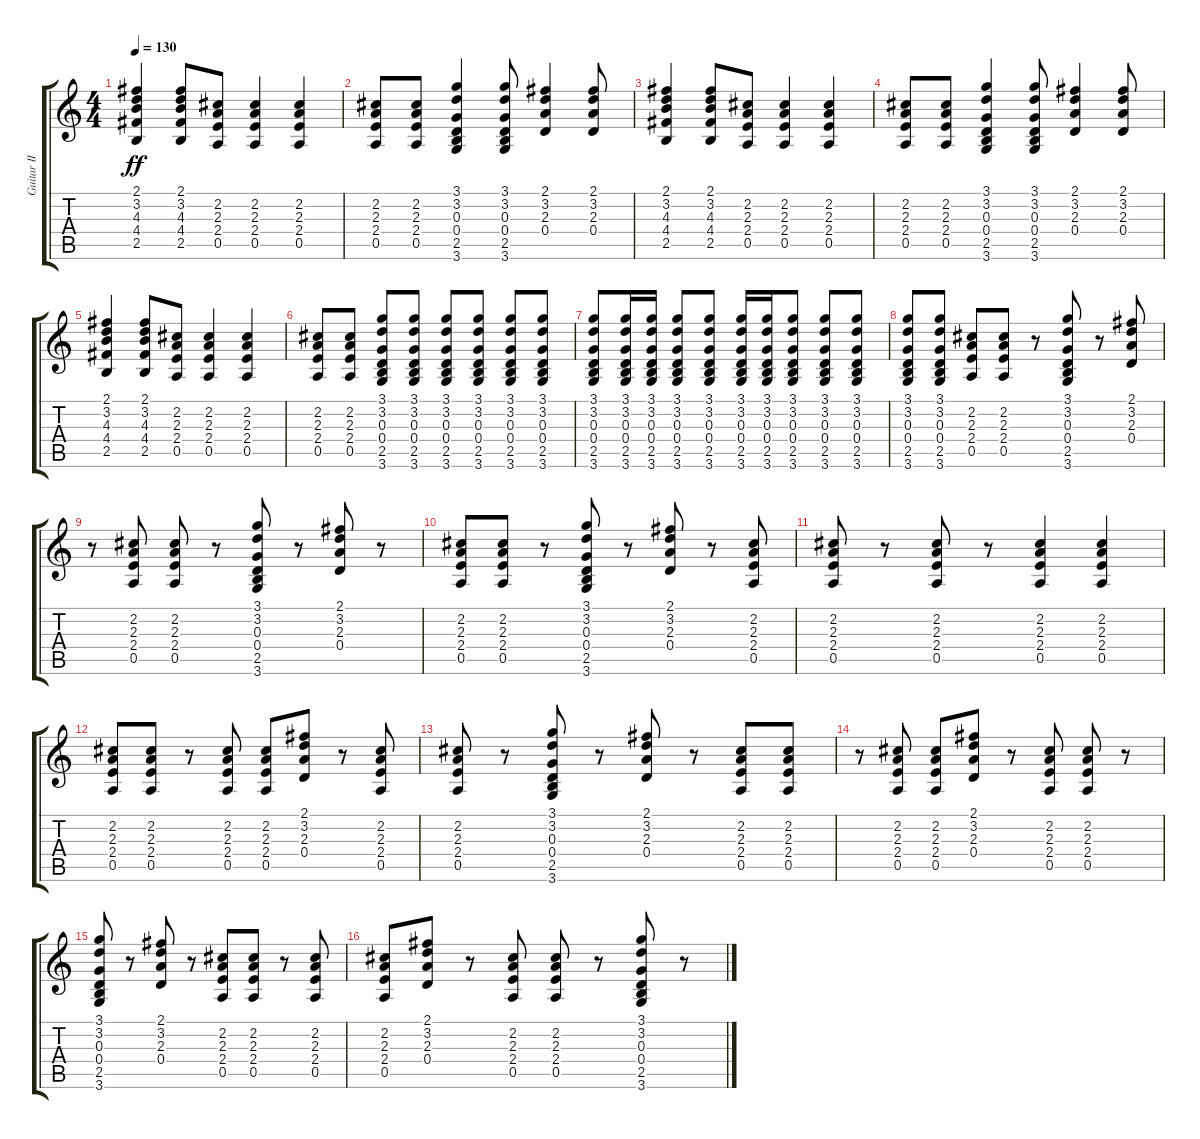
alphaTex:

\track ("Guitar II" "Guitar II") {instrument acousticguitarsteel}
\staff {score tabs}
\tuning (E4 B3 G3 D3 A2 E2) {hide}
\ts (4 4)
\tempo 130
\clef g2
\ks c
(2.1 3.2 4.3 4.4 2.5).4{dy ff} (2.1 3.2 4.3 4.4 2.5).8 (2.2 2.3 2.4 0.5).8 (2.2 2.3 2.4 0.5).4 (2.2 2.3 2.4 0.5).4 |
(2.2 2.3 2.4 0.5).8 (2.2 2.3 2.4 0.5).8 (3.1 3.2 0.3 0.4 2.5 3.6).4 (3.1 3.2 0.3 0.4 2.5 3.6).8 (2.1 3.2 2.3 0.4).4 (2.1 3.2 2.3 0.4).8 |
(2.1 3.2 4.3 4.4 2.5).4 (2.1 3.2 4.3 4.4 2.5).8 (2.2 2.3 2.4 0.5).8 (2.2 2.3 2.4 0.5).4 (2.2 2.3 2.4 0.5).4 |
(2.2 2.3 2.4 0.5).8 (2.2 2.3 2.4 0.5).8 (3.1 3.2 0.3 0.4 2.5 3.6).4 (3.1 3.2 0.3 0.4 2.5 3.6).8 (2.1 3.2 2.3 0.4).4 (2.1 3.2 2.3 0.4).8 |
(2.1 3.2 4.3 4.4 2.5).4 (2.1 3.2 4.3 4.4 2.5).8 (2.2 2.3 2.4 0.5).8 (2.2 2.3 2.4 0.5).4 (2.2 2.3 2.4 0.5).4 |
(2.2 2.3 2.4 0.5).8 (2.2 2.3 2.4 0.5).8 (3.1 3.2 0.3 0.4 2.5 3.6).8 (3.1 3.2 0.3 0.4 2.5 3.6).8 (3.1 3.2 0.3 0.4 2.5 3.6).8 (3.1 3.2 0.3 0.4 2.5 3.6).8 (3.1 3.2 0.3 0.4 2.5 3.6).8 (3.1 3.2 0.3 0.4 2.5 3.6).8 |
(3.1 3.2 0.3 0.4 2.5 3.6).8 (3.1 3.2 0.3 0.4 2.5 3.6).16 (3.1 3.2 0.3 0.4 2.5 3.6).16 (3.1 3.2 0.3 0.4 2.5 3.6).8 (3.1 3.2 0.3 0.4 2.5 3.6).8 (3.1 3.2 0.3 0.4 2.5 3.6).16 (3.1 3.2 0.3 0.4 2.5 3.6).16 (3.1 3.2 0.3 0.4 2.5 3.6).8 (3.1 3.2 0.3 0.4 2.5 3.6).8 (3.1 3.2 0.3 0.4 2.5 3.6).8 |
(3.1 3.2 0.3 0.4 2.5 3.6).8 (3.1 3.2 0.3 0.4 2.5 3.6).8 (2.2 2.3 2.4 0.5).8 (2.2 2.3 2.4 0.5).8 r.8 (3.1 3.2 0.3 0.4 2.5 3.6).8 r.8 (2.1 3.2 2.3 0.4).8 |
r.8 (2.2 2.3 2.4 0.5).8 (2.2 2.3 2.4 0.5).8 r.8 (3.1 3.2 0.3 0.4 2.5 3.6).8 r.8 (2.1 3.2 2.3 0.4).8 r.8 |
(2.2 2.3 2.4 0.5).8 (2.2 2.3 2.4 0.5).8 r.8 (3.1 3.2 0.3 0.4 2.5 3.6).8 r.8 (2.1 3.2 2.3 0.4).8 r.8 (2.2 2.3 2.4 0.5).8 |
(2.2 2.3 2.4 0.5).8 r.8 (2.2 2.3 2.4 0.5).8 r.8 (2.2 2.3 2.4 0.5).4 (2.2 2.3 2.4 0.5).4 |
(2.2 2.3 2.4 0.5).8 (2.2 2.3 2.4 0.5).8 r.8 (2.2 2.3 2.4 0.5).8 (2.2 2.3 2.4 0.5).8 (2.1 3.2 2.3 0.4).8 r.8 (2.2 2.3 2.4 0.5).8 |
(2.2 2.3 2.4 0.5).8 r.8 (3.1 3.2 0.3 0.4 2.5 3.6).8 r.8 (2.1 3.2 2.3 0.4).8 r.8 (2.2 2.3 2.4 0.5).8 (2.2 2.3 2.4 0.5).8 |
r.8 (2.2 2.3 2.4 0.5).8 (2.2 2.3 2.4 0.5).8 (2.1 3.2 2.3 0.4).8 r.8 (2.2 2.3 2.4 0.5).8 (2.2 2.3 2.4 0.5).8 r.8 |
(3.1 3.2 0.3 0.4 2.5 3.6).8 r.8 (2.1 3.2 2.3 0.4).8 r.8 (2.2 2.3 2.4 0.5).8 (2.2 2.3 2.4 0.5).8 r.8 (2.2 2.3 2.4 0.5).8 |
(2.2 2.3 2.4 0.5).8 (2.1 3.2 2.3 0.4).8 r.8 (2.2 2.3 2.4 0.5).8 (2.2 2.3 2.4 0.5).8 r.8 (3.1 3.2 0.3 0.4 2.5 3.6).8 r.8
